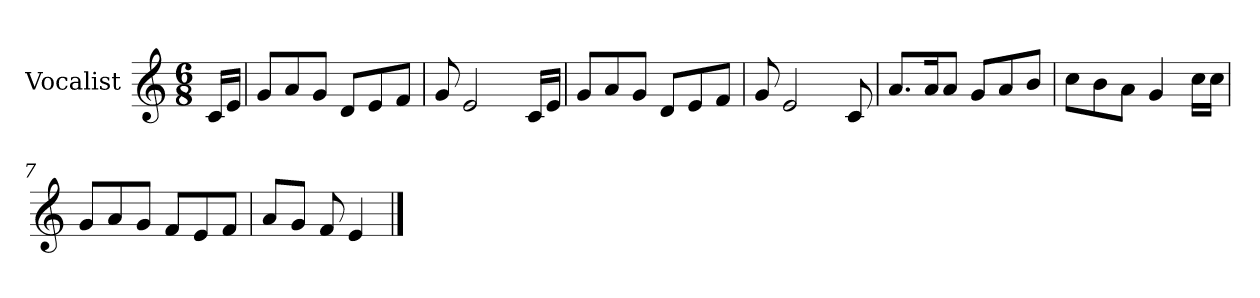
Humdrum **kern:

**kern
*part1
*staff1
*I"Vocalist
*k[]
*C:
*M6/8
=
16cLL
16eJJ
=1
8gL
8a
8gJ
8dL
8e
8fJ
=2
8g
2e
16cLL
16eJJ
=3
8gL
8a
8gJ
8dL
8e
8fJ
=4
8g
2e
8c
=5
8.aL
16aK
8aJ
8gL
8a
8bJ
=6
8ccL
8b
8aJ
4g
16ccLL
16ccJJ
=7
8gL
8a
8gJ
8fL
8e
8fJ
=8
8aL
8gJ
8f
4e
==
*-
